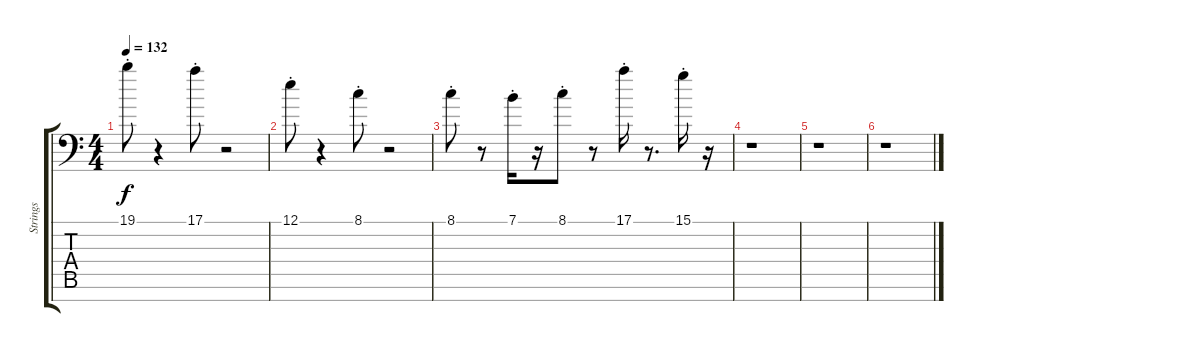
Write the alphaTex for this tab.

\track ("Strings" "Strings") {instrument stringensemble1}
\staff {score tabs}
\tuning (E4 B3 G3 D3 A2 E2 C-1) {hide}
\ts (4 4)
\tempo 132
\clef f4
\ks c
19.1{st}.8{dy f} r.4 17.1{st}.8 r.2 |
12.1{st}.8 r.4 8.1{st}.8 r.2 |
8.1{st}.8 r.8 7.1{st}.16 r.16 8.1{st}.8 r.8 17.1{st}.16 r.8{d} 15.1{st}.16 r.16 |
r.1 |
r.1 |
r.1
